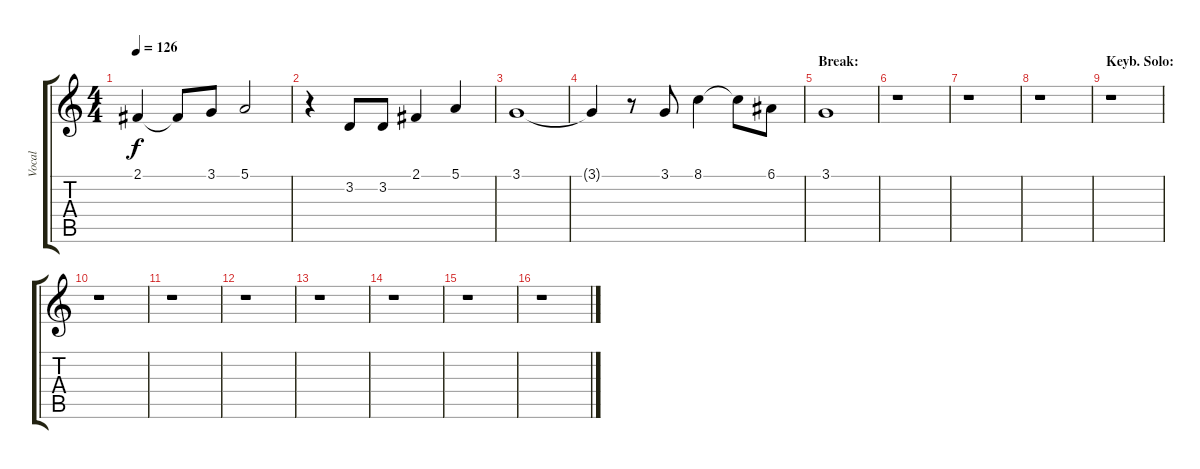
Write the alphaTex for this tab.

\track ("Vocal" "Vocal") {instrument oboe}
\staff {score tabs}
\tuning (E4 B3 G3 D3 A2 E2) {hide}
\ts (4 4)
\tempo 126
\clef g2
\ks c
2.1.4{dy f} 2.1{t}.8 3.1.8 5.1.2 |
r.4 3.2.8 3.2.8 2.1.4 5.1.4 |
3.1.1 |
3.1{t}.4 r.8 3.1.8 8.1.4 8.1{t}.8 6.1.8 |
\section ("" "Break:")
3.1.1 |
r.1 |
r.1 |
r.1 |
\section ("" "Keyb. Solo:")
r.1 |
r.1 |
r.1 |
r.1 |
r.1 |
r.1 |
r.1 |
r.1
